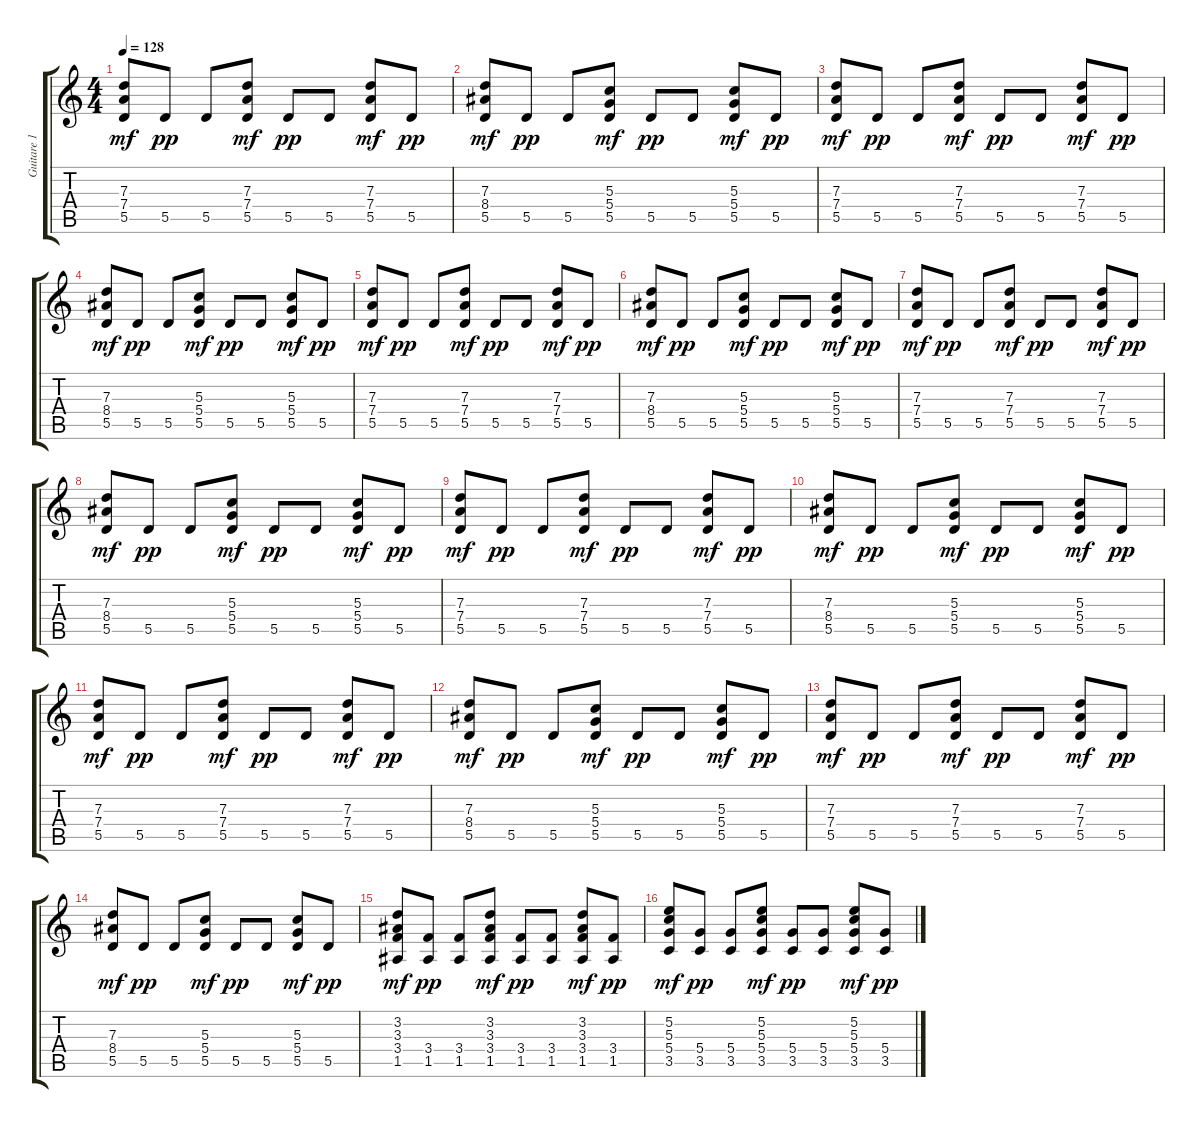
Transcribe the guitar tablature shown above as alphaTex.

\track ("Guitare 1" "Guitare 1") {instrument distortionguitar}
\staff {score tabs}
\tuning (E4 B3 G3 D3 A2 E2) {hide}
\ts (4 4)
\tempo 128
\clef g2
\ks c
(7.3 7.4 5.5).8{dy mf} 5.5.8{dy pp} 5.5.8 (7.3 7.4 5.5).8{dy mf} 5.5.8{dy pp} 5.5.8 (7.3 7.4 5.5).8{dy mf} 5.5.8{dy pp} |
(7.3 8.4 5.5).8{dy mf} 5.5.8{dy pp} 5.5.8 (5.3 5.4 5.5).8{dy mf} 5.5.8{dy pp} 5.5.8 (5.3 5.4 5.5).8{dy mf} 5.5.8{dy pp} |
(7.3 7.4 5.5).8{dy mf} 5.5.8{dy pp} 5.5.8 (7.3 7.4 5.5).8{dy mf} 5.5.8{dy pp} 5.5.8 (7.3 7.4 5.5).8{dy mf} 5.5.8{dy pp} |
(7.3 8.4 5.5).8{dy mf} 5.5.8{dy pp} 5.5.8 (5.3 5.4 5.5).8{dy mf} 5.5.8{dy pp} 5.5.8 (5.3 5.4 5.5).8{dy mf} 5.5.8{dy pp} |
(7.3 7.4 5.5).8{dy mf} 5.5.8{dy pp} 5.5.8 (7.3 7.4 5.5).8{dy mf} 5.5.8{dy pp} 5.5.8 (7.3 7.4 5.5).8{dy mf} 5.5.8{dy pp} |
(7.3 8.4 5.5).8{dy mf} 5.5.8{dy pp} 5.5.8 (5.3 5.4 5.5).8{dy mf} 5.5.8{dy pp} 5.5.8 (5.3 5.4 5.5).8{dy mf} 5.5.8{dy pp} |
(7.3 7.4 5.5).8{dy mf} 5.5.8{dy pp} 5.5.8 (7.3 7.4 5.5).8{dy mf} 5.5.8{dy pp} 5.5.8 (7.3 7.4 5.5).8{dy mf} 5.5.8{dy pp} |
(7.3 8.4 5.5).8{dy mf} 5.5.8{dy pp} 5.5.8 (5.3 5.4 5.5).8{dy mf} 5.5.8{dy pp} 5.5.8 (5.3 5.4 5.5).8{dy mf} 5.5.8{dy pp} |
(7.3 7.4 5.5).8{dy mf} 5.5.8{dy pp} 5.5.8 (7.3 7.4 5.5).8{dy mf} 5.5.8{dy pp} 5.5.8 (7.3 7.4 5.5).8{dy mf} 5.5.8{dy pp} |
(7.3 8.4 5.5).8{dy mf} 5.5.8{dy pp} 5.5.8 (5.3 5.4 5.5).8{dy mf} 5.5.8{dy pp} 5.5.8 (5.3 5.4 5.5).8{dy mf} 5.5.8{dy pp} |
(7.3 7.4 5.5).8{dy mf} 5.5.8{dy pp} 5.5.8 (7.3 7.4 5.5).8{dy mf} 5.5.8{dy pp} 5.5.8 (7.3 7.4 5.5).8{dy mf} 5.5.8{dy pp} |
(7.3 8.4 5.5).8{dy mf} 5.5.8{dy pp} 5.5.8 (5.3 5.4 5.5).8{dy mf} 5.5.8{dy pp} 5.5.8 (5.3 5.4 5.5).8{dy mf} 5.5.8{dy pp} |
(7.3 7.4 5.5).8{dy mf} 5.5.8{dy pp} 5.5.8 (7.3 7.4 5.5).8{dy mf} 5.5.8{dy pp} 5.5.8 (7.3 7.4 5.5).8{dy mf} 5.5.8{dy pp} |
(7.3 8.4 5.5).8{dy mf} 5.5.8{dy pp} 5.5.8 (5.3 5.4 5.5).8{dy mf} 5.5.8{dy pp} 5.5.8 (5.3 5.4 5.5).8{dy mf} 5.5.8{dy pp} |
(3.2 3.3 3.4 1.5).8{dy mf} (3.4 1.5).8{dy pp} (3.4 1.5).8 (3.2 3.3 3.4 1.5).8{dy mf} (3.4 1.5).8{dy pp} (3.4 1.5).8 (3.2 3.3 3.4 1.5).8{dy mf} (3.4 1.5).8{dy pp} |
(5.2 5.3 5.4 3.5).8{dy mf} (5.4 3.5).8{dy pp} (5.4 3.5).8 (5.2 5.3 5.4 3.5).8{dy mf} (5.4 3.5).8{dy pp} (5.4 3.5).8 (5.2 5.3 5.4 3.5).8{dy mf} (5.4 3.5).8{dy pp}
